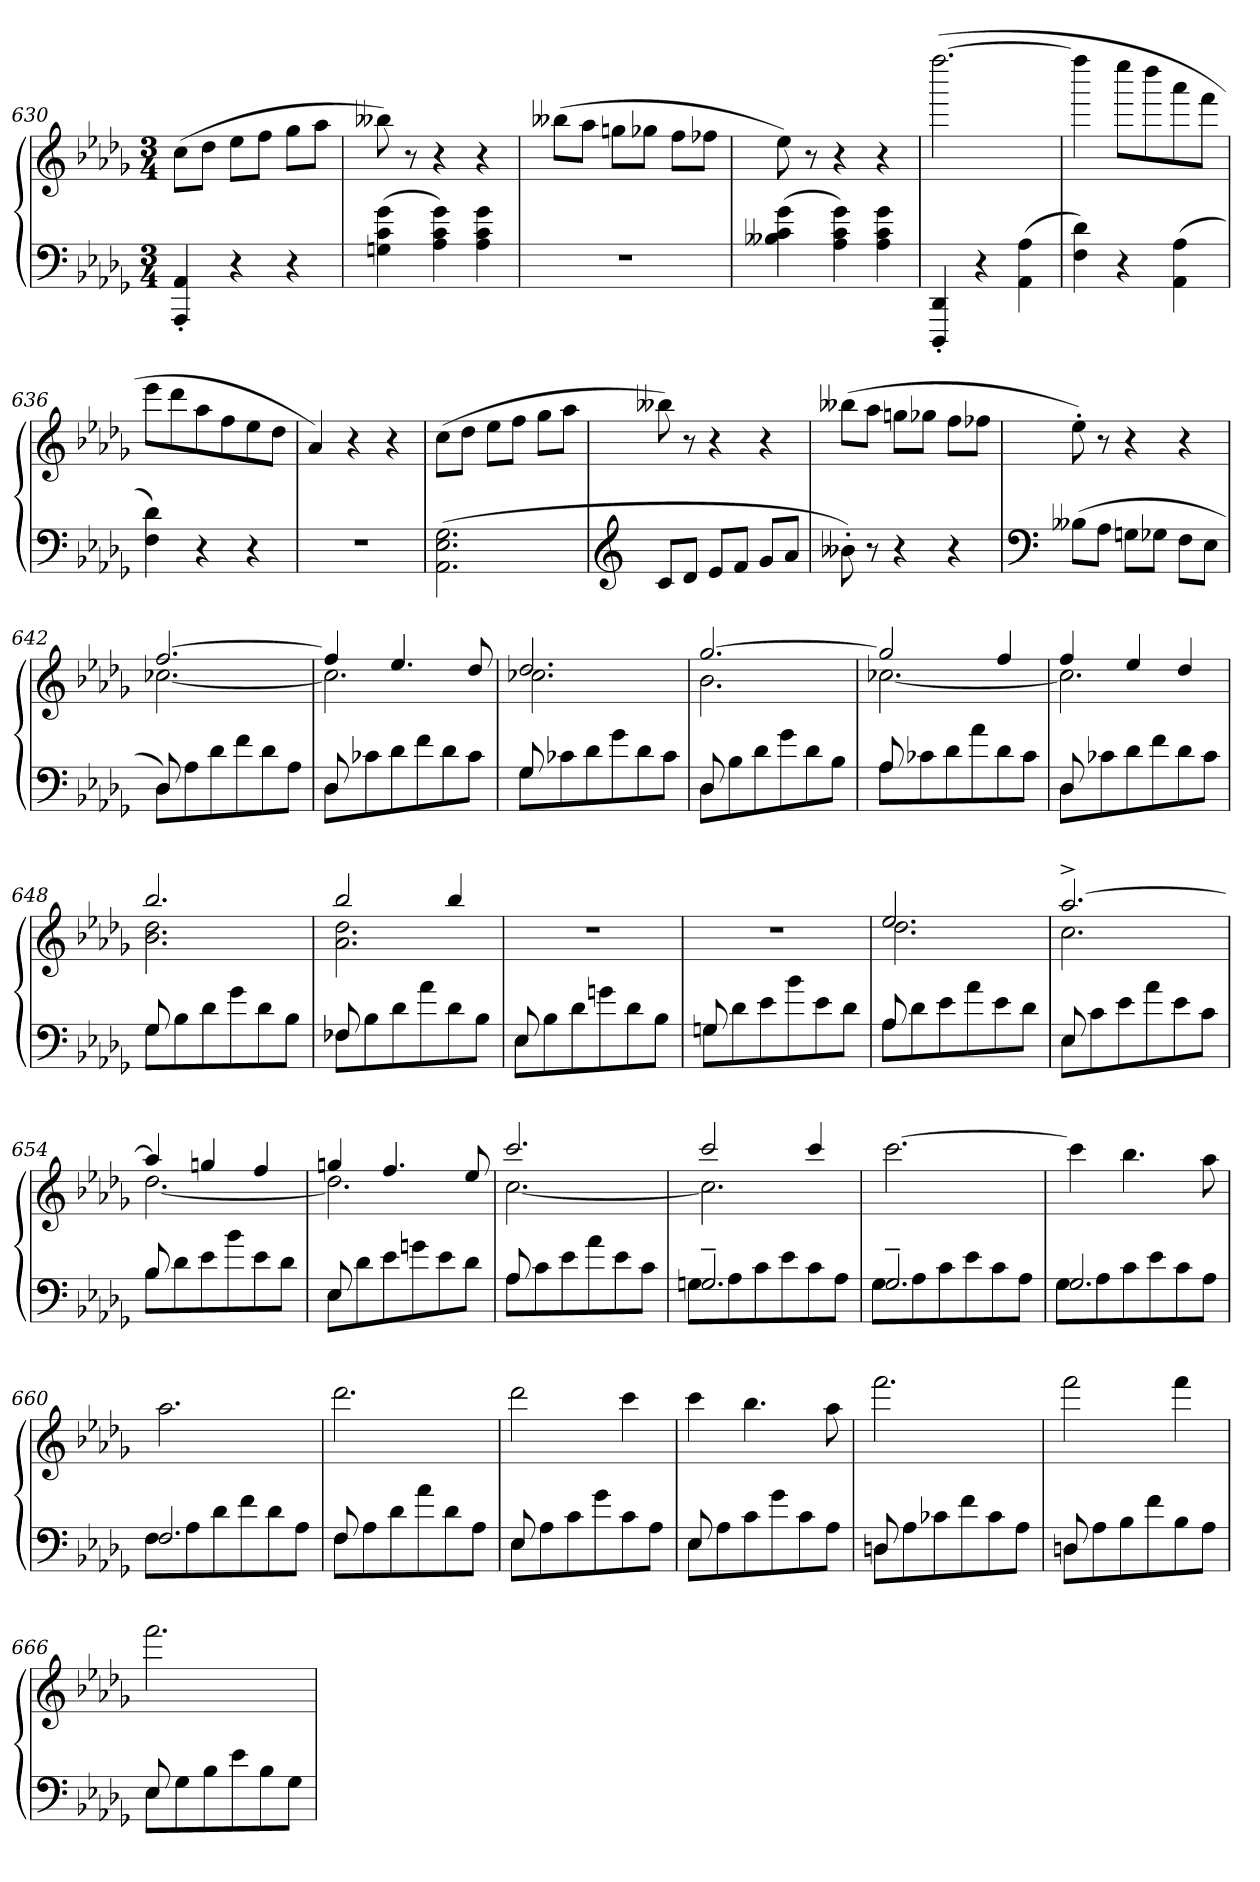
**kern	**kern
*part1	*part1
*staff2	*staff1
*clefF4	*clefG2
*k[b-e-a-d-g-]	*k[b-e-a-d-g-]
*M3/4	*M3/4
=630	=630
4AAA-'/ 4AA-'/	(8cc\L
.	8dd-\J
4r	8ee-\L
.	8ff\J
4r	8gg-\L
.	8aa-\J
=631	=631
(4Gn\ 4c\ 4g-\	8bb--X\)
.	8r
4A-\ 4c\ 4g-\)	4r
4A-\ 4c\ 4g-\	4r
=632	=632
2.r	(8bb--X\L
.	8aa-\J
.	8ggn\L
.	8gg-X\J
.	8ff\L
.	8ff-X\J
=633	=633
(4B--X\ 4c\ 4g-\	8ee-\)
.	8r
4A-\ 4c\ 4g-\)	4r
4A-\ 4c\ 4g-\	4r
=634	=634
4DDD-'/ 4DD-'/	([2.ffff\
4r	.
(4AA-\ 4A-\	.
=635	=635
4F\ 4d-\)	4ffff\]
4r	8eeee-\L
.	8dddd-\
(4AA-\ 4A-\	8aaa-\
.	8fff\J
=636	=636
4F\ 4d-\)	8eee-\L
.	8ddd-\
4r	8aa-\
.	8ff\
4r	8ee-\
.	8dd-\J
=637	=637
2.r	4a-/)
.	4r
.	4r
=638	=638
(2.AA-\ 2.E-\ 2.G-\	(8cc\L
.	8dd-\J
.	8ee-\L
.	8ff\J
.	8gg-\L
.	8aa-\J
=639	=639
*clefG2	*
8c/L	8bb--X\)
8d-/J	8r
8e-/L	4r
8f/J	.
8g-/L	4r
8a-/J	.
=640	=640
8b--X'\)	(8bb--X\L
8r	8aa-\J
4r	8ggn\L
.	8gg-X\J
4r	8ff\L
.	8ff-X\J
=641	=641
*clefF4	*
(8B--X\L	8ee-'\)
8A-\J	8r
8Gn\L	4r
8G-X\J	.
8F\L	4r
8E-\J	.
=642	=642
*^	*^
8D-/)	8D-\L	[2.ff/	[2.cc-X\
3...ryy	8A-\	.	.
.	8d-\	.	.
.	8f\	.	.
.	8d-\	.	.
.	8A-\J	.	.
=643	=643	=643	=643
8D-/	8D-\L	4ff/]	2.cc-\]
3...ryy	8c-X\	.	.
.	8d-\	4.ee-/	.
.	8f\	.	.
.	8d-\	.	.
.	8c-\J	8dd-/	.
=644	=644	=644	=644
8G-/	8G-\L	2.dd-/	2.cc-X\
3...ryy	8c-X\	.	.
.	8d-\	.	.
.	8g-\	.	.
.	8d-\	.	.
.	8c-\J	.	.
=645	=645	=645	=645
8D-/	8D-\L	[2.gg-/	2.b-\
3...ryy	8B-\	.	.
.	8d-\	.	.
.	8g-\	.	.
.	8d-\	.	.
.	8B-\J	.	.
=646	=646	=646	=646
8A-/	8A-\L	2gg-/]	[2.cc-X\
3...ryy	8c-X\	.	.
.	8d-\	.	.
.	8a-\	.	.
.	8d-\	4ff/	.
.	8c-\J	.	.
=647	=647	=647	=647
8D-/	8D-\L	4ff/	2.cc-\]
3...ryy	8c-X\	.	.
.	8d-\	4ee-/	.
.	8f\	.	.
.	8d-\	4dd-/	.
.	8c-\J	.	.
=648	=648	=648	=648
8G-/	8G-\L	2.bb-/	2.b-\ 2.dd-\
3...ryy	8B-\	.	.
.	8d-\	.	.
.	8g-\	.	.
.	8d-\	.	.
.	8B-\J	.	.
=649	=649	=649	=649
8F-X/	8F-X\L	2bb-/	2.a-\ 2.dd-\
3...ryy	8B-\	.	.
.	8d-\	.	.
.	8a-\	.	.
.	8d-\	4bb-/	.
.	8B-\J	.	.
*	*	*v	*v
=650	=650	=650
8E-/	8E-\L	2.r
3...ryy	8B-\	.
.	8d-\	.
.	8gn\	.
.	8d-\	.
.	8B-\J	.
=651	=651	=651
8Gn/	8G\L	2.r
3...ryy	8d-\	.
.	8e-\	.
.	8b-\	.
.	8e-\	.
.	8d-\J	.
=652	=652	=652
*	*	*^
8A-/	8A-\L	2.ee-/	2.dd-\
3...ryy	8d-\	.	.
.	8e-\	.	.
.	8a-\	.	.
.	8e-\	.	.
.	8d-\J	.	.
=653	=653	=653	=653
8E-/	8E-\L	[2.aa-^/	2.cc\
3...ryy	8c\	.	.
.	8e-\	.	.
.	8a-\	.	.
.	8e-\	.	.
.	8c\J	.	.
=654	=654	=654	=654
8B-/	8B-\L	4aa-/]	[2.dd-\
3...ryy	8d-\	.	.
.	8e-\	4ggn/	.
.	8b-\	.	.
.	8e-\	4ff/	.
.	8d-\J	.	.
=655	=655	=655	=655
8E-/	8E-\L	4ggn/	2.dd-\]
3...ryy	8d-\	.	.
.	8e-\	4.ff/	.
.	8gn\	.	.
.	8e-\	.	.
.	8d-\J	8ee-/	.
=656	=656	=656	=656
8A-/	8A-\L	2.ccc/	[2.cc\
3...ryy	8c\	.	.
.	8e-\	.	.
.	8a-\	.	.
.	8e-\	.	.
.	8c\J	.	.
=657	=657	=657	=657
2.Gn~/	8G\L	2ccc/	2.cc\]
.	8A-\	.	.
.	8c\	.	.
.	8e-\	.	.
.	8c\	4ccc/	.
.	8A-\J	.	.
*	*	*v	*v
=658	=658	=658
2.G-~/	8G-\L	[2.ccc\
.	8A-\	.
.	8c\	.
.	8e-\	.
.	8c\	.
.	8A-\J	.
=659	=659	=659
2.G-/	8G-\L	4ccc\]
.	8A-\	.
.	8c\	4.bb-\
.	8e-\	.
.	8c\	.
.	8A-\J	8aa-\
=660	=660	=660
2.F/	8F\L	2.aa-\
.	8A-\	.
.	8d-\	.
.	8f\	.
.	8d-\	.
.	8A-\J	.
=661	=661	=661
8F/	8F\L	2.ddd-\
3...ryy	8A-\	.
.	8d-\	.
.	8a-\	.
.	8d-\	.
.	8A-\J	.
=662	=662	=662
8E-/	8E-\L	2ddd-\
3...ryy	8A-\	.
.	8c\	.
.	8g-\	.
.	8c\	4ccc\
.	8A-\J	.
=663	=663	=663
8E-/	8E-\L	4ccc\
3...ryy	8A-\	.
.	8c\	4.bb-\
.	8g-\	.
.	8c\	.
.	8A-\J	8aa-\
=664	=664	=664
8Dn/	8D\L	2.fff\
3...ryy	8A-\	.
.	8c-X\	.
.	8f\	.
.	8c-\	.
.	8A-\J	.
=665	=665	=665
8Dn/	8D\L	2fff\
3...ryy	8A-\	.
.	8B-\	.
.	8f\	.
.	8B-\	4fff\
.	8A-\J	.
=666	=666	=666
8E-/	8E-\L	2.fff\
3...ryy	8G-\	.
.	8B-\	.
.	8e-\	.
.	8B-\	.
.	8G-\J	.
*v	*v	*
=	=
*-	*-
